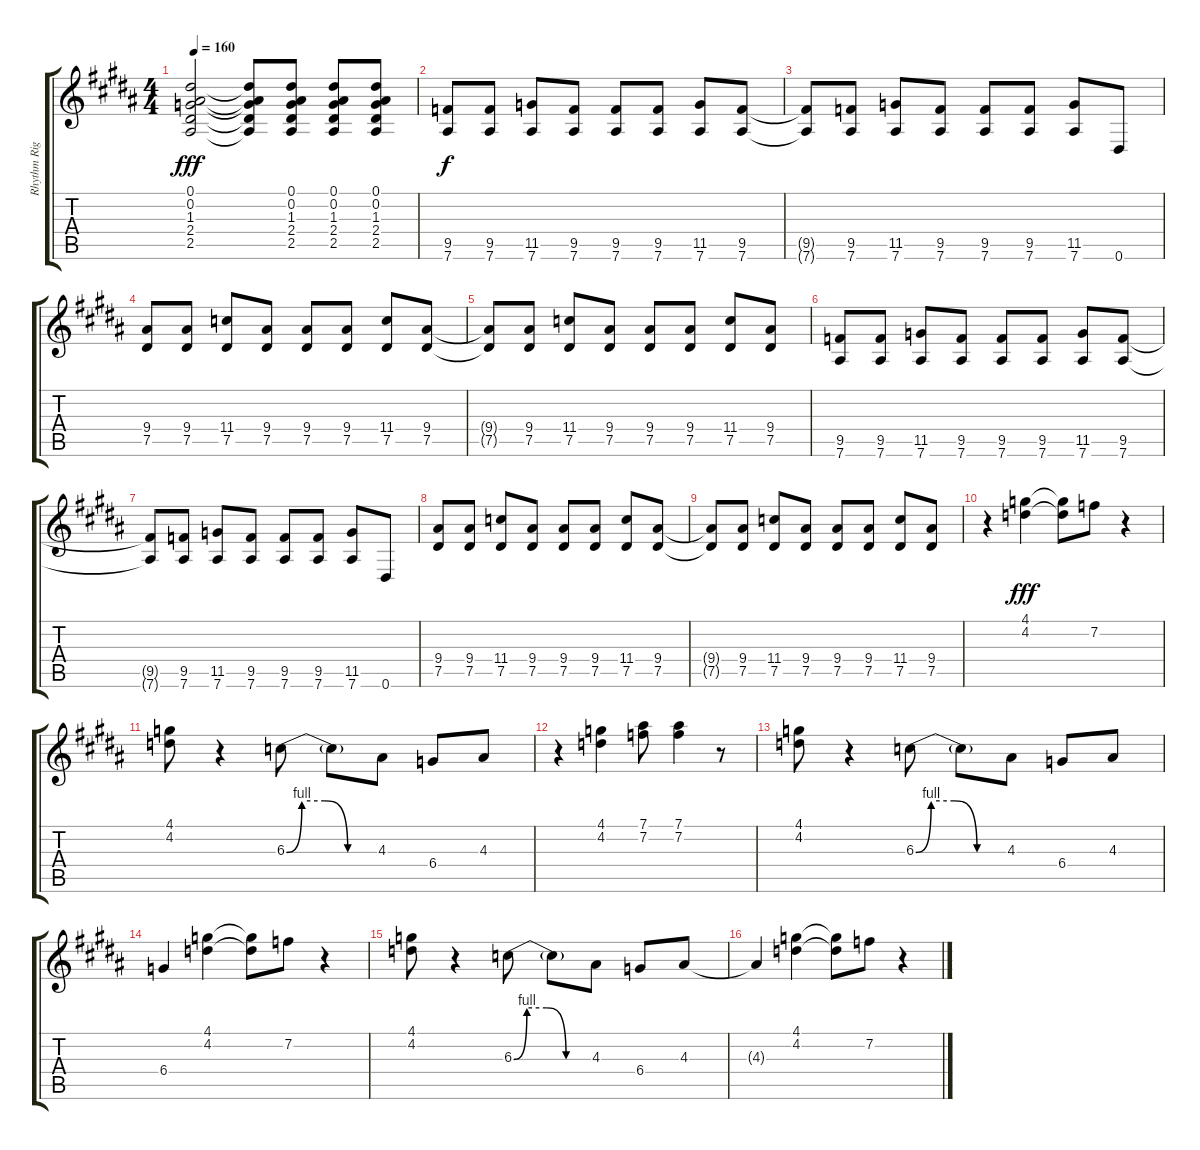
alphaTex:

\track ("Rhythm Right" "Rhythm Rig") {instrument distortionguitar}
\staff {score tabs}
\tuning (Eb4 Bb3 Gb3 Db3 Ab2 Eb2) {hide}
\ts (4 4)
\tempo 160
\clef g2
\ks g#minor
(0.1{t} 0.2{t} 1.3{t} 2.4{t} 2.5{t}).2{dy fff} (0.1{t} 0.2{t} 1.3{t} 2.4{t} 2.5{t}).8 (0.1 0.2 1.3 2.4 2.5).8 (0.1 0.2 1.3 2.4 2.5).8 (0.1 0.2 1.3 2.4 2.5).8 |
\ks b
(9.5 7.6).8{dy f} (9.5 7.6).8 (11.5 7.6).8 (9.5 7.6).8 (9.5 7.6).8 (9.5 7.6).8 (11.5 7.6).8 (9.5 7.6).8 |
\ks g#minor
(9.5{t} 7.6{t}).8 (9.5 7.6).8 (11.5 7.6).8 (9.5 7.6).8 (9.5 7.6).8 (9.5 7.6).8 (11.5 7.6).8 0.6.8 |
(9.4 7.5).8 (9.4 7.5).8 (11.4 7.5).8 (9.4 7.5).8 (9.4 7.5).8 (9.4 7.5).8 (11.4 7.5).8 (9.4 7.5).8 |
(9.4{t} 7.5{t}).8 (9.4 7.5).8 (11.4 7.5).8 (9.4 7.5).8 (9.4 7.5).8 (9.4 7.5).8 (11.4 7.5).8 (9.4 7.5).8 |
\ks b
(9.5 7.6).8 (9.5 7.6).8 (11.5 7.6).8 (9.5 7.6).8 (9.5 7.6).8 (9.5 7.6).8 (11.5 7.6).8 (9.5 7.6).8 |
\ks g#minor
(9.5{t} 7.6{t}).8 (9.5 7.6).8 (11.5 7.6).8 (9.5 7.6).8 (9.5 7.6).8 (9.5 7.6).8 (11.5 7.6).8 0.6.8 |
(9.4 7.5).8 (9.4 7.5).8 (11.4 7.5).8 (9.4 7.5).8 (9.4 7.5).8 (9.4 7.5).8 (11.4 7.5).8 (9.4 7.5).8 |
(9.4{t} 7.5{t}).8 (9.4 7.5).8 (11.4 7.5).8 (9.4 7.5).8 (9.4 7.5).8 (9.4 7.5).8 (11.4 7.5).8 (9.4 7.5).8 |
\ks b
r.4 (4.1 4.2).4{dy fff} (4.1{t} 4.2{t}).8 7.2.8 r.4 |
\ks g#minor
(4.1 4.2).8 r.4 6.3{be (custom 0 0 10 4 25 4 40 0 60 0)}.8 6.3{t}.8 4.3.8 6.4.8 4.3.8 |
r.4 (4.1 4.2).4 (7.1 7.2).8 (7.1 7.2).4 r.8 |
(4.1 4.2).8 r.4 6.3{be (custom 0 0 10 4 25 4 40 0 60 0)}.8 6.3{t}.8 4.3.8 6.4.8 4.3.8 |
\ks b
6.4.4 (4.1 4.2).4 (4.1{t} 4.2{t}).8 7.2.8 r.4 |
\ks g#minor
(4.1 4.2).8 r.4 6.3{be (custom 0 0 10 4 25 4 40 0 60 0)}.8 6.3{t}.8 4.3.8 6.4.8 4.3.8 |
4.3{t}.4 (4.1 4.2).4 (4.1{t} 4.2{t}).8 7.2.8 r.4
